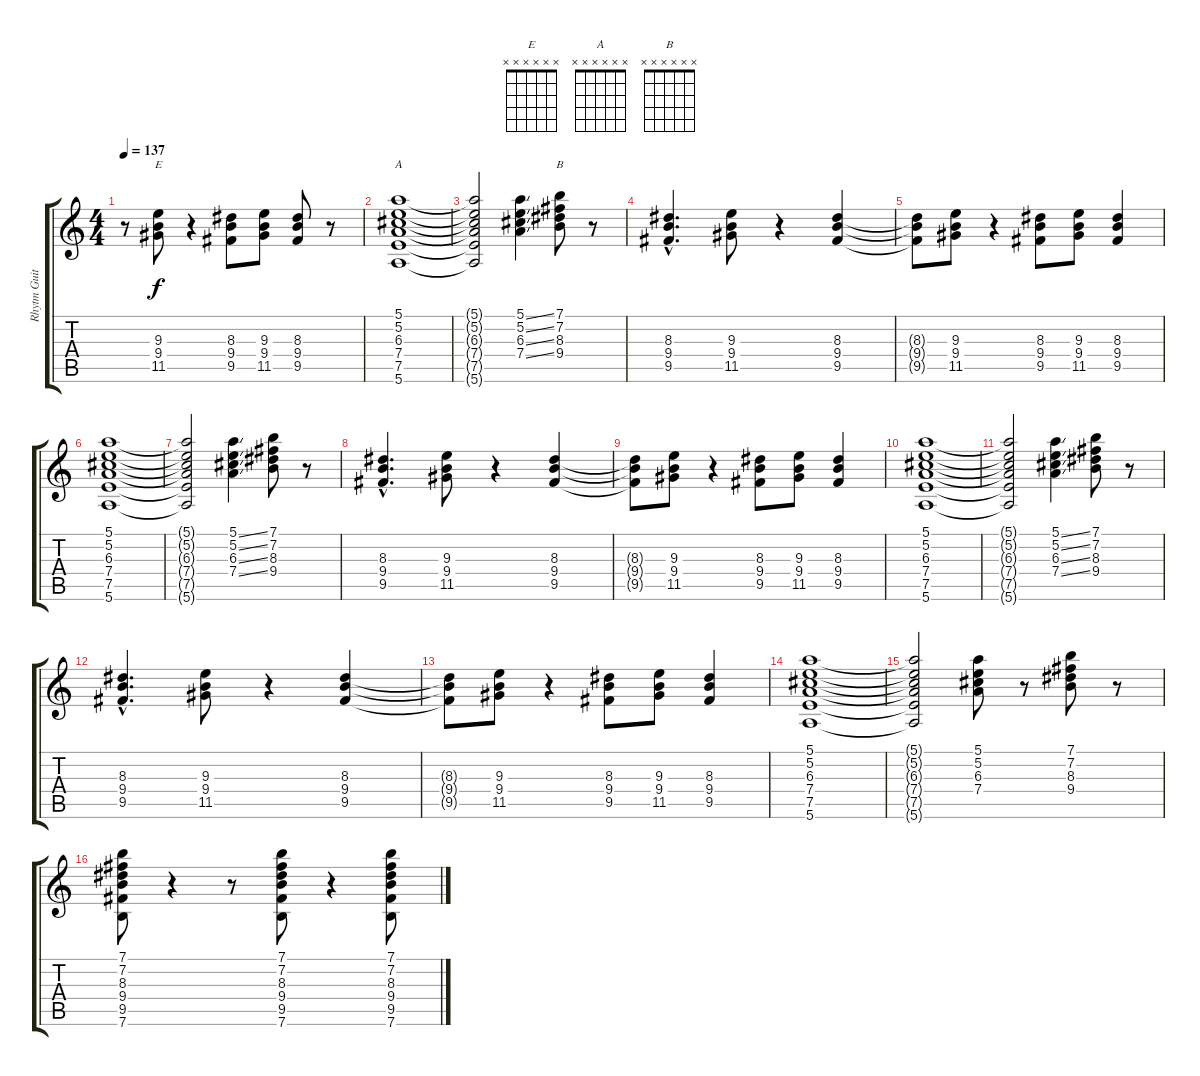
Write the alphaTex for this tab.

\track ("Rhytm Guitar 2" "Rhytm Guit") {instrument distortionguitar}
\staff {score tabs}
\tuning (E4 B3 G3 D3 A2 E2) {hide}
\chord ("E" x x x x x x)
\chord ("A" x x x x x x)
\chord ("B" x x x x x x)
\ts (4 4)
\tempo 137
\clef g2
\ks c
r.8{dy f} (9.3 9.4 11.5).8{ch "E"} r.4 (8.3 9.4 9.5).8 (9.3 9.4 11.5).8 (8.3 9.4 9.5).8 r.8 |
(5.1 5.2 6.3 7.4 7.5 5.6).1{ch "A"} |
(5.1{t} 5.2{t} 6.3{t} 7.4{t} 7.5{t} 5.6{t}).2 (5.1{ss} 5.2{ss} 6.3{ss} 7.4{ss}).4 (7.1 7.2 8.3 9.4).8{ch "B"} r.8 |
(8.3{hac} 9.4{hac} 9.5{hac}).4{d} (9.3 9.4 11.5).8 r.4 (8.3 9.4 9.5).4 |
(8.3{t} 9.4{t} 9.5{t}).8 (9.3 9.4 11.5).8 r.4 (8.3 9.4 9.5).8 (9.3 9.4 11.5).8 (8.3 9.4 9.5).4 |
(5.1 5.2 6.3 7.4 7.5 5.6).1 |
(5.1{t} 5.2{t} 6.3{t} 7.4{t} 7.5{t} 5.6{t}).2 (5.1{ss} 5.2{ss} 6.3{ss} 7.4{ss}).4 (7.1 7.2 8.3 9.4).8 r.8 |
(8.3{hac} 9.4{hac} 9.5{hac}).4{d} (9.3 9.4 11.5).8 r.4 (8.3 9.4 9.5).4 |
(8.3{t} 9.4{t} 9.5{t}).8 (9.3 9.4 11.5).8 r.4 (8.3 9.4 9.5).8 (9.3 9.4 11.5).8 (8.3 9.4 9.5).4 |
(5.1 5.2 6.3 7.4 7.5 5.6).1 |
(5.1{t} 5.2{t} 6.3{t} 7.4{t} 7.5{t} 5.6{t}).2 (5.1{ss} 5.2{ss} 6.3{ss} 7.4{ss}).4 (7.1 7.2 8.3 9.4).8 r.8 |
(8.3{hac} 9.4{hac} 9.5{hac}).4{d} (9.3 9.4 11.5).8 r.4 (8.3 9.4 9.5).4 |
(8.3{t} 9.4{t} 9.5{t}).8 (9.3 9.4 11.5).8 r.4 (8.3 9.4 9.5).8 (9.3 9.4 11.5).8 (8.3 9.4 9.5).4 |
(5.1 5.2 6.3 7.4 7.5 5.6).1 |
(5.1{t} 5.2{t} 6.3{t} 7.4{t} 7.5{t} 5.6{t}).2 (5.1 5.2 6.3 7.4).8 r.8 (7.1 7.2 8.3 9.4).8 r.8 |
(7.1 7.2 8.3 9.4 9.5 7.6).8 r.4 r.8 (7.1 7.2 8.3 9.4 9.5 7.6).8 r.4 (7.1 7.2 8.3 9.4 9.5 7.6).8
